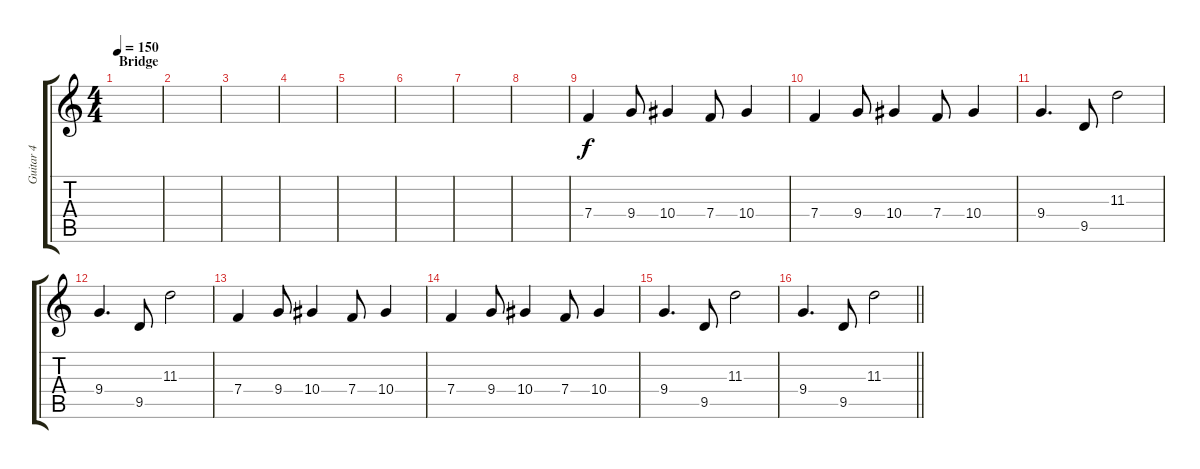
\track ("Guitar 4" "Guitar 4") {instrument distortionguitar}
\staff {score tabs}
\tuning (C4 G3 Eb3 Bb2 F2 C2) {hide}
\ts (4 4)
\section ("" "Bridge")
\tempo 150
\clef g2
\ks c
|
|
|
|
|
|
|
|
7.4.4 9.4.8 10.4.4 7.4.8 10.4.4 |
7.4.4 9.4.8 10.4.4 7.4.8 10.4.4 |
9.4.4{d} 9.5.8 11.3.2 |
9.4.4{d} 9.5.8 11.3.2 |
7.4.4 9.4.8 10.4.4 7.4.8 10.4.4 |
7.4.4 9.4.8 10.4.4 7.4.8 10.4.4 |
9.4.4{d} 9.5.8 11.3.2 |
\barLineRight lightlight
9.4.4{d} 9.5.8 11.3.2
